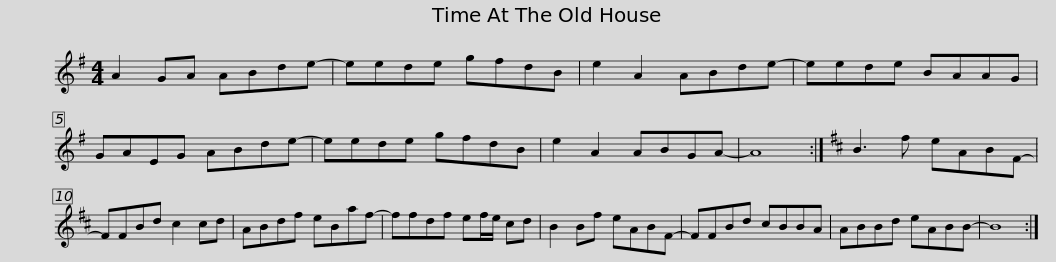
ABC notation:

X:1
L:1/8
M:4/4
I:linebreak $
K:G
V:1 treble
V:1
 A2 GA ABde- | eede gfdB | e2 A2 ABde- | eede BAAG | GAEG ABde- | %5
 eede gfdB |$ e2 A2 ABGA- | A8 :|[K:Bmin] B3 f eABF- | FFBd c2 cd | %10
 ABdf eBaf- | ffdf ef/e/ cd |$ B2 Bf eABF- | FFBd cBBA | ABBd eABB- | %15
 B8 :| %16
